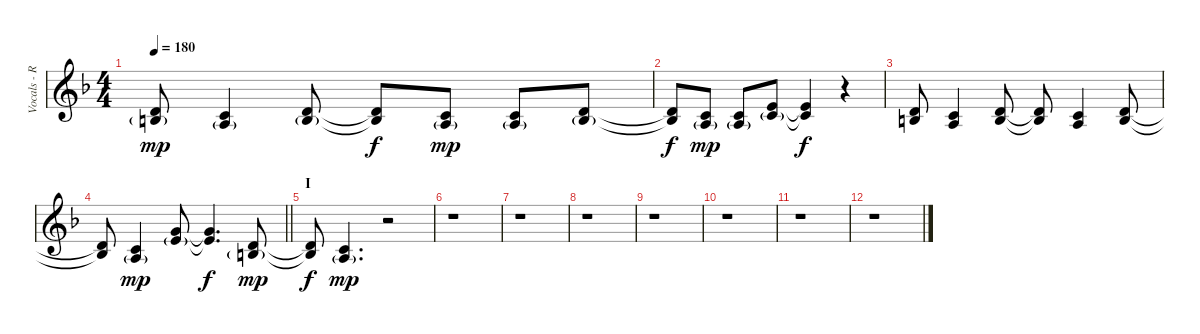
\track ("Vocals - Ruki" "Vocals - R") {instrument lead6voice}
\staff {score}
\tuning (B3 Gb3 D3 A2 E2 B1) {hide}
\ts (4 4)
\tempo 180
\clef g2
\ks f
(3.1 5.2{g}).8{dy mp} (1.1 3.2{g}).4 (3.1 5.2{g}).8 (3.1{t} 5.2{t}).8{dy f} (1.1 3.2{g}).8{dy mp} (1.1 3.2{g}).8 (3.1 5.2{g}).8 |
(3.1{t} 5.2{t}).8{dy f} (1.1 3.2{g}).8{dy mp} (1.1 3.2{g}).8 (5.1 6.2{g}).8 (5.1{t} 6.2{t}).4{dy f} r.4 |
(3.1 5.2).8 (1.1 3.2).4 (3.1 5.2).8 (3.1{t} 5.2{t}).8 (1.1 3.2).4 (3.1 5.2).8 |
\barLineRight lightlight
(3.1{t} 5.2{t}).8 (1.1 3.2{g}).4{dy mp} (8.1 10.2{g}).8 (8.1{t} 10.2{t}).4{d dy f} (3.1 5.2{g}).8{dy mp} |
\section ("" "I")
(3.1{t} 5.2{t}).8{dy f} (1.1 3.2{g}).4{d dy mp} r.2 |
r.1 |
r.1 |
r.1 |
r.1 |
r.1 |
r.1 |
r.1
